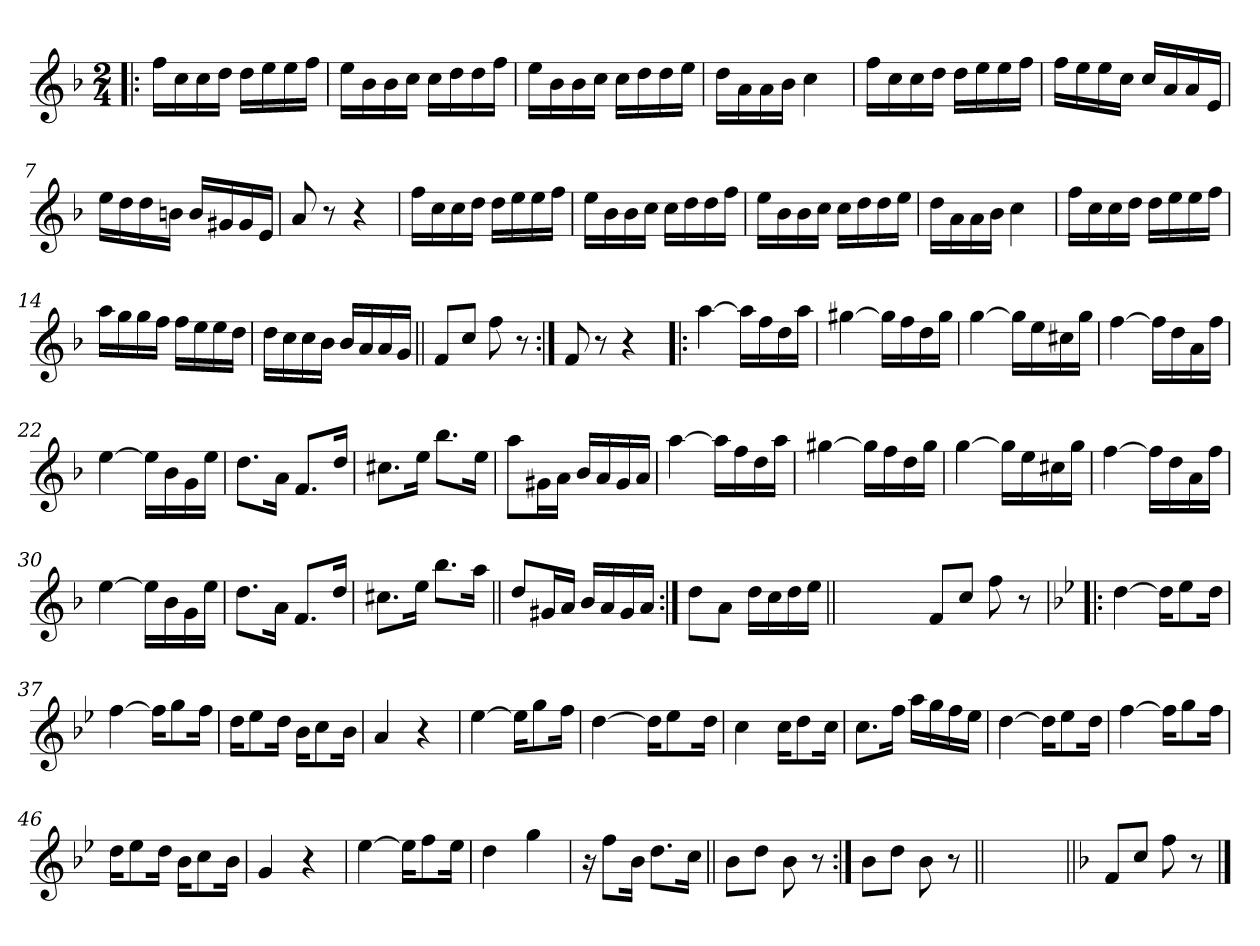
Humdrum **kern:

**kern
*part1
*staff1
*clefG2
*k[b-]
*F:
*M2/4
=1!|:
16ff\LL
16cc\
16cc\
16dd\JJ
16dd\LL
16ee\
16ee\
16ff\JJ
=2
16ee\LL
16b-\
16b-\
16cc\JJ
16cc\LL
16dd\
16dd\
16ff\JJ
=3
16ee\LL
16b-\
16b-\
16cc\JJ
16cc\LL
16dd\
16dd\
16ee\JJ
=4
16dd\LL
16a\
16a\
16b-\JJ
4cc\
!!LO:LB:g=z
=5
16ff\LL
16cc\
16cc\
16dd\JJ
16dd\LL
16ee\
16ee\
16ff\JJ
=6
16ff\LL
16ee\
16ee\
16cc\JJ
16cc/LL
16a/
16a/
16e/JJ
=7
16ee\LL
16dd\
16dd\
16bn\JJ
16b/LL
16g#X/
16g#/
16e/JJ
=8
8a/
8r
4r
!!LO:LB:g=z
=9
16ff\LL
16cc\
16cc\
16dd\JJ
16dd\LL
16ee\
16ee\
16ff\JJ
=10
16ee\LL
16b-\
16b-\
16cc\JJ
16cc\LL
16dd\
16dd\
16ff\JJ
=11
16ee\LL
16b-\
16b-\
16cc\JJ
16cc\LL
16dd\
16dd\
16ee\JJ
=12
16dd\LL
16a\
16a\
16b-\JJ
4cc\
!!LO:LB:g=z
=13
16ff\LL
16cc\
16cc\
16dd\JJ
16dd\LL
16ee\
16ee\
16ff\JJ
=14
16aa\LL
16gg\
16gg\
16ff\JJ
16ff\LL
16ee\
16ee\
16dd\JJ
=15
16dd\LL
16cc\
16cc\
16b-\JJ
16b-/LL
16a/
16a/
16g/JJ
=16||
8f/L
8cc/J
8ff\
8r
!!LO:LB:g=z
=17:|!
8f/
8r
4r
=18!|:
[4aa\
16aa\LL]
16ff\
16dd\
16aa\JJ
=19
[4gg#X\
16gg#\LL]
16ff\
16dd\
16gg#\JJ
=20
[4gg\
16gg\LL]
16ee\
16cc#X\
16gg\JJ
!!LO:LB:g=z
=21
[4ff\
16ff\LL]
16dd\
16a\
16ff\JJ
=22
[4ee\
16ee\LL]
16b-\
16g\
16ee\JJ
=23
8.dd\L
16a\Jk
8.f/L
16dd/Jk
=24
8.cc#X\L
16ee\Jk
8.bb-\L
16ee\Jk
!!LO:LB:g=z
=25
8aa\L
16g#X\L
16a\JJ
16b-/LL
16a/
16g#/
16a/JJ
=26
[4aa\
16aa\LL]
16ff\
16dd\
16aa\JJ
=27
[4gg#X\
16gg#\LL]
16ff\
16dd\
16gg#\JJ
=28
[4gg\
16gg\LL]
16ee\
16cc#X\
16gg\JJ
!!LO:LB:g=z
=29
[4ff\
16ff\LL]
16dd\
16a\
16ff\JJ
=30
[4ee\
16ee\LL]
16b-\
16g\
16ee\JJ
=31
8.dd\L
16a\Jk
8.f/L
16dd/Jk
=32
8.cc#X\L
16ee\Jk
8.bb-\L
16aa\Jk
!!LO:LB:g=z
=33||
8dd/L
16g#X/L
16a/JJ
16b-/LL
16a/
16g#/
16a/JJ
=34:|!
8dd\L
8a\J
16dd\LL
16cc\
16dd\
16ee\JJ
=34X1||
*stria0
2ryy
!!LO:PB:g=z
=35-
*stria5
8f/L
8cc/J
8ff\
8r
=36!|:
*k[b-e-]
*B-:
[4dd\
16dd\KL]
8ee-\
16dd\Jk
=37
[4ff\
16ff\KL]
8gg\
16ff\Jk
=38
16dd\KL
8ee-\
16dd\Jk
16b-\KL
8cc\
16b-\Jk
!!LO:LB:g=z
=39
4a/
4r
=40
[>4ee-\
16ee-\KL]
8gg\
16ff\Jk
=41
*^
[>4dd\	8ryy
.	8ryy
16dd\KL]	8ryy
8ee-\	.
.	8ryy
16dd\Jk	.
*v	*v
=42
4cc\
16cc\KL
8dd\
16cc\Jk
!!LO:LB:g=z
=43
8.cc\L
16ff\Jk
16aa\LL
16gg\
16ff\
16ee-\JJ
=44
[4dd\
16dd\KL]
8ee-\
16dd\Jk
=45
[4ff\
16ff\KL]
8gg\
16ff\Jk
=46
16dd\KL
8ee-\
16dd\Jk
16b-\KL
8cc\
16b-\Jk
!!LO:LB:g=z
=47
4g/
4r
=48
[4ee-\
16ee-\KL]
8ff\
16ee-\Jk
=49
4dd\
4gg\
=50
16r
8ff\L
16b-\Jk
8.dd\L
16cc\Jk
!!LO:LB:g=z
=51||
8b-\L
8dd\J
8b-\
8r
=52:|!
8b-\L
8dd\J
8b-\
8r
=52X2||
*stria0
2ryy
=53||
*stria5
*k[b-]
*F:
8f/L
8cc/J
8ff\
8r
==
*-
